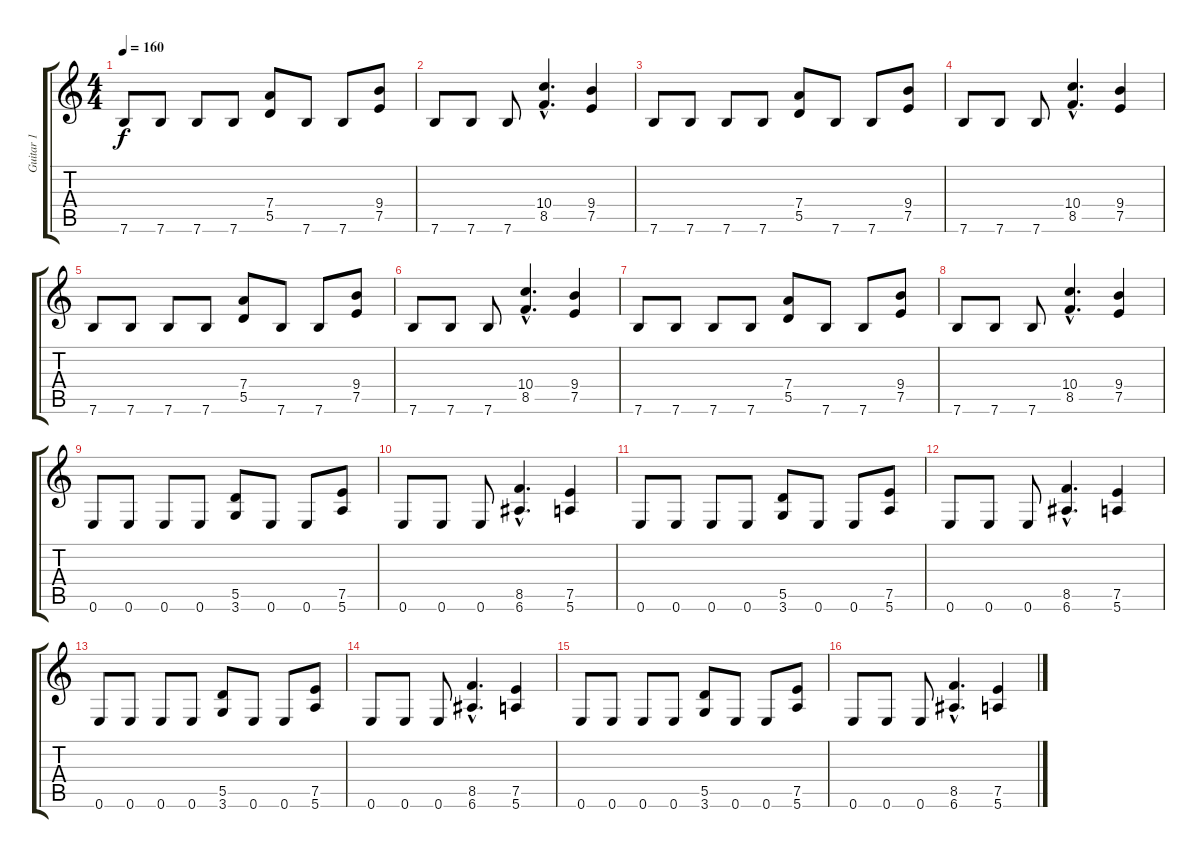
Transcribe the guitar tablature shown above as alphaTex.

\track ("Guitar 1" "Guitar 1") {instrument distortionguitar}
\staff {score tabs}
\tuning (E4 B3 G3 D3 A2 E2) {hide}
\ts (4 4)
\tempo 160
\clef g2
\ks c
7.6.8{dy f} 7.6.8 7.6.8 7.6.8 (7.4 5.5).8 7.6.8 7.6.8 (9.4 7.5).8 |
7.6.8 7.6.8 7.6.8 (10.4{hac} 8.5{hac}).4{d} (9.4 7.5).4 |
7.6.8 7.6.8 7.6.8 7.6.8 (7.4 5.5).8 7.6.8 7.6.8 (9.4 7.5).8 |
7.6.8 7.6.8 7.6.8 (10.4{hac} 8.5{hac}).4{d} (9.4 7.5).4 |
7.6.8 7.6.8 7.6.8 7.6.8 (7.4 5.5).8 7.6.8 7.6.8 (9.4 7.5).8 |
7.6.8 7.6.8 7.6.8 (10.4{hac} 8.5{hac}).4{d} (9.4 7.5).4 |
7.6.8 7.6.8 7.6.8 7.6.8 (7.4 5.5).8 7.6.8 7.6.8 (9.4 7.5).8 |
7.6.8 7.6.8 7.6.8 (10.4{hac} 8.5{hac}).4{d} (9.4 7.5).4 |
0.6.8 0.6.8 0.6.8 0.6.8 (5.5 3.6).8 0.6.8 0.6.8 (7.5 5.6).8 |
0.6.8 0.6.8 0.6.8 (8.5{hac} 6.6{hac}).4{d} (7.5 5.6).4 |
0.6.8 0.6.8 0.6.8 0.6.8 (5.5 3.6).8 0.6.8 0.6.8 (7.5 5.6).8 |
0.6.8 0.6.8 0.6.8 (8.5{hac} 6.6{hac}).4{d} (7.5 5.6).4 |
0.6.8 0.6.8 0.6.8 0.6.8 (5.5 3.6).8 0.6.8 0.6.8 (7.5 5.6).8 |
0.6.8 0.6.8 0.6.8 (8.5{hac} 6.6{hac}).4{d} (7.5 5.6).4 |
0.6.8 0.6.8 0.6.8 0.6.8 (5.5 3.6).8 0.6.8 0.6.8 (7.5 5.6).8 |
0.6.8 0.6.8 0.6.8 (8.5{hac} 6.6{hac}).4{d} (7.5 5.6).4
